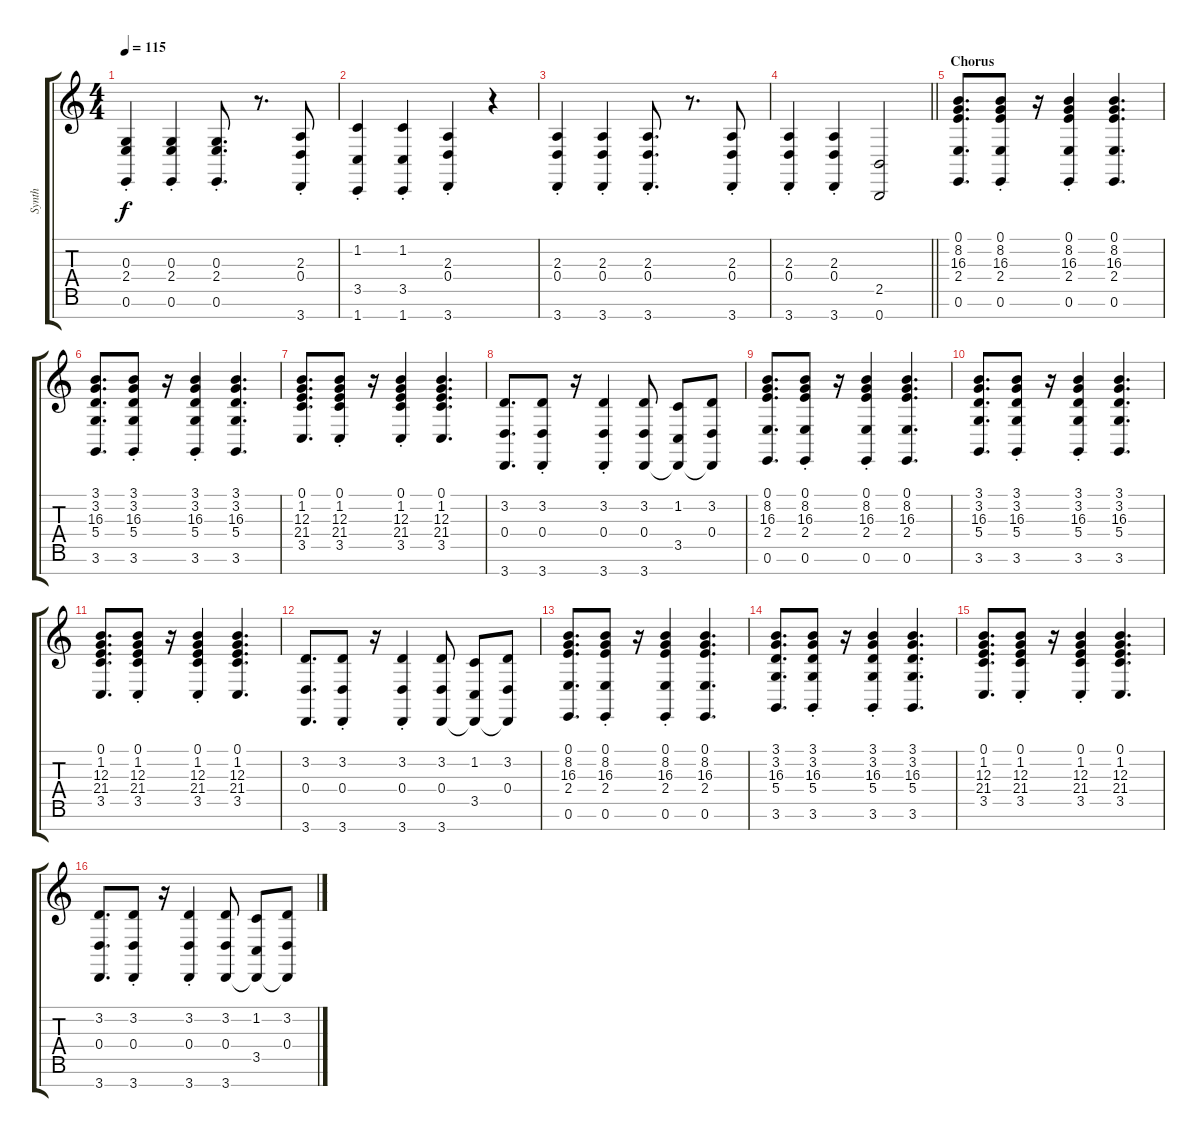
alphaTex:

\track ("Synth" "Synth") {instrument pad3polysynth}
\staff {score tabs}
\tuning (E4 B3 G3 D3 A2 E2 B1) {hide}
\ts (4 4)
\tempo 115
\clef g2
\ks c
(0.3{st} 2.4{st} 0.6{st}).4{dy f} (0.3{st} 2.4{st} 0.6{st}).4 (0.3{st} 2.4{st} 0.6{st}).8{d} r.8{d} (2.3{st} 0.4{st} 3.7{st}).8 |
(1.2{st} 3.5{st} 1.7{st}).4 (1.2{st} 3.5{st} 1.7{st}).4 (2.3{st} 0.4{st} 3.7{st}).4 r.4 |
(2.3{st} 0.4{st} 3.7{st}).4 (2.3{st} 0.4{st} 3.7{st}).4 (2.3{st} 0.4{st} 3.7{st}).8{d} r.8{d} (2.3{st} 0.4{st} 3.7{st}).8 |
\barLineRight lightlight
(2.3{st} 0.4{st} 3.7{st}).4 (2.3{st} 0.4{st} 3.7{st}).4 (2.5 0.7).2 |
\section ("" "Chorus")
(0.1 8.2 16.3 2.4 0.6).8{d instrument pad3polysynth} (0.1{st} 8.2{st} 16.3{st} 2.4{st} 0.6{st}).8 r.16 (0.1{st} 8.2{st} 16.3{st} 2.4{st} 0.6{st}).4 (0.1 8.2 16.3 2.4 0.6).4{d} |
(3.1 3.2 16.3 5.4 3.6).8{d} (3.1{st} 3.2{st} 16.3{st} 5.4{st} 3.6{st}).8 r.16 (3.1{st} 3.2{st} 16.3{st} 5.4{st} 3.6{st}).4 (3.1 3.2 16.3 5.4 3.6).4{d} |
(0.1 1.2 12.3 21.4 3.5).8{d} (0.1{st} 1.2{st} 12.3{st} 21.4{st} 3.5{st}).8 r.16 (0.1{st} 1.2{st} 12.3{st} 21.4{st} 3.5{st}).4 (0.1 1.2 12.3 21.4 3.5).4{d} |
(3.2 0.4 3.7).8{d} (3.2{st} 0.4{st} 3.7{st}).8 r.16 (3.2{st} 0.4{st} 3.7{st}).4 (3.2 0.4 3.7).8 (1.2 3.5 3.7{t}).8 (3.2 0.4 3.7{t}).8 |
(0.1 8.2 16.3 2.4 0.6).8{d} (0.1{st} 8.2{st} 16.3{st} 2.4{st} 0.6{st}).8 r.16 (0.1{st} 8.2{st} 16.3{st} 2.4{st} 0.6{st}).4 (0.1 8.2 16.3 2.4 0.6).4{d} |
(3.1 3.2 16.3 5.4 3.6).8{d} (3.1{st} 3.2{st} 16.3{st} 5.4{st} 3.6{st}).8 r.16 (3.1{st} 3.2{st} 16.3{st} 5.4{st} 3.6{st}).4 (3.1 3.2 16.3 5.4 3.6).4{d} |
(0.1 1.2 12.3 21.4 3.5).8{d} (0.1{st} 1.2{st} 12.3{st} 21.4{st} 3.5{st}).8 r.16 (0.1{st} 1.2{st} 12.3{st} 21.4{st} 3.5{st}).4 (0.1 1.2 12.3 21.4 3.5).4{d} |
(3.2 0.4 3.7).8{d} (3.2{st} 0.4{st} 3.7{st}).8 r.16 (3.2{st} 0.4{st} 3.7{st}).4 (3.2 0.4 3.7).8 (1.2 3.5 3.7{t}).8 (3.2 0.4 3.7{t}).8 |
(0.1 8.2 16.3 2.4 0.6).8{d} (0.1{st} 8.2{st} 16.3{st} 2.4{st} 0.6{st}).8 r.16 (0.1{st} 8.2{st} 16.3{st} 2.4{st} 0.6{st}).4 (0.1 8.2 16.3 2.4 0.6).4{d} |
(3.1 3.2 16.3 5.4 3.6).8{d} (3.1{st} 3.2{st} 16.3{st} 5.4{st} 3.6{st}).8 r.16 (3.1{st} 3.2{st} 16.3{st} 5.4{st} 3.6{st}).4 (3.1 3.2 16.3 5.4 3.6).4{d} |
(0.1 1.2 12.3 21.4 3.5).8{d} (0.1{st} 1.2{st} 12.3{st} 21.4{st} 3.5{st}).8 r.16 (0.1{st} 1.2{st} 12.3{st} 21.4{st} 3.5{st}).4 (0.1 1.2 12.3 21.4 3.5).4{d} |
(3.2 0.4 3.7).8{d} (3.2{st} 0.4{st} 3.7{st}).8 r.16 (3.2{st} 0.4{st} 3.7{st}).4 (3.2 0.4 3.7).8 (1.2 3.5 3.7{t}).8 (3.2 0.4 3.7{t}).8
